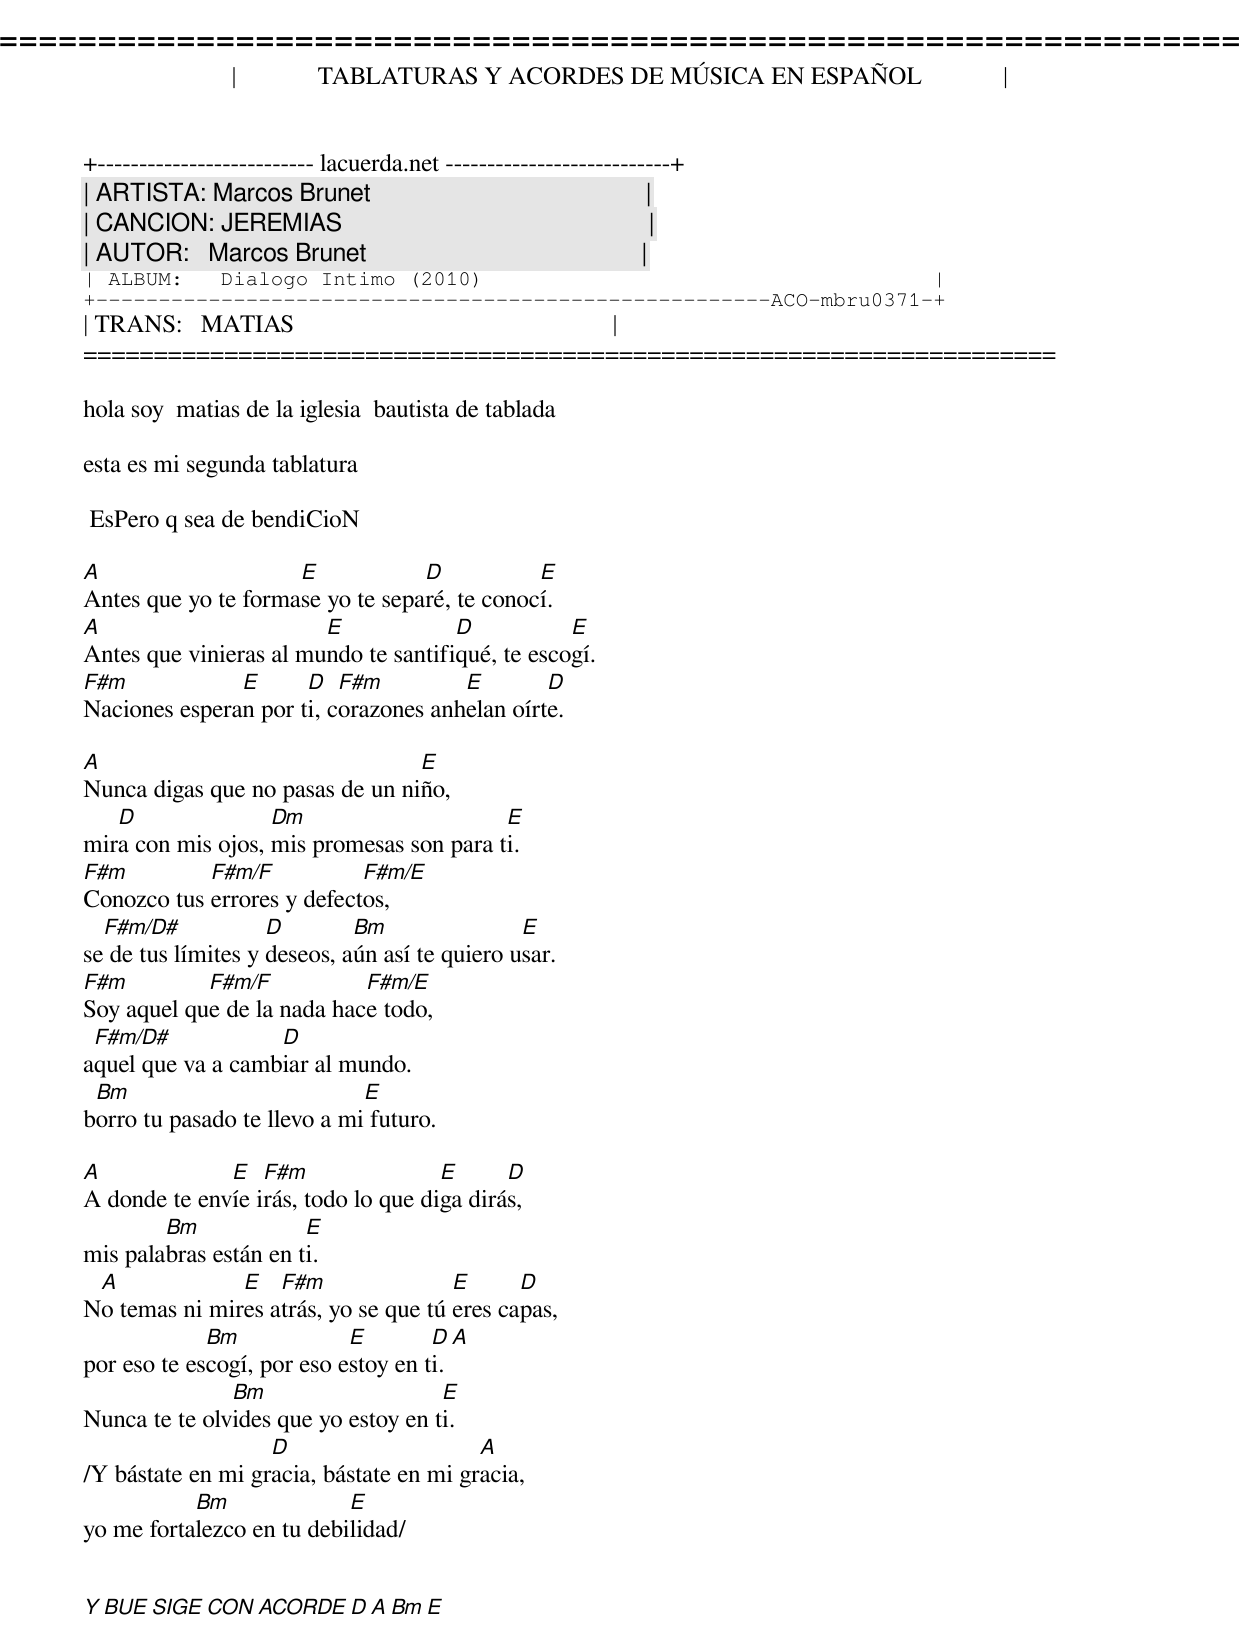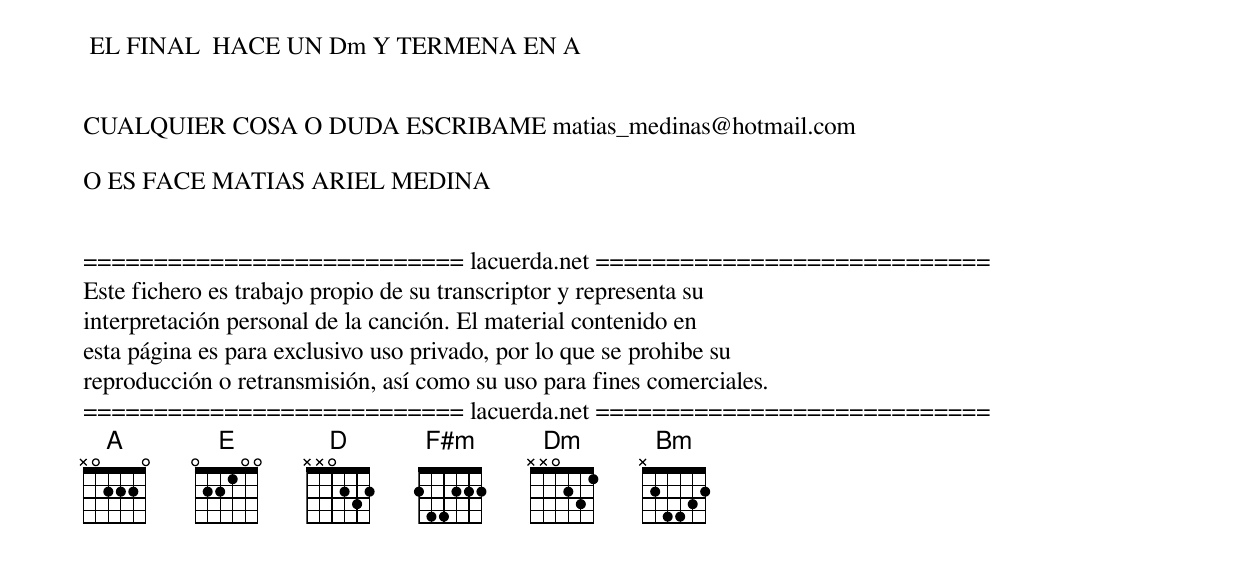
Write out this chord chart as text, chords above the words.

=====================================================================
|             TABLATURAS Y ACORDES DE MÚSICA EN ESPAÑOL             |
+-------------------------- lacuerda.net ---------------------------+
| ARTISTA: Marcos Brunet                                            |
| CANCION: JEREMIAS                                                 |
| AUTOR:   Marcos Brunet                                            |
| ALBUM:   Dialogo Intimo (2010)                                    |
+------------------------------------------------------ACO-mbru0371-+
| TRANS:   MATIAS                                                   |
=====================================================================

hola soy  matias de la iglesia  bautista de tablada

esta es mi segunda tablatura

 EsPero q sea de bendiCioN

A                    E            D           E
Antes que yo te formase yo te separé, te conocí.
A                       E             D           E
Antes que vinieras al mundo te santifiqué, te escogí.
F#m            E      D   F#m         E        D
Naciones esperan por ti, corazones anhelan oírte.

A                                E
Nunca digas que no pasas de un niño,
   D               Dm                     E
mira con mis ojos, mis promesas son para ti.
F#m         F#m/F           F#m/E
Conozco tus errores y defectos,
  F#m/D#            D        Bm                E
se de tus límites y deseos, aún así te quiero usar.
F#m         F#m/F           F#m/E
Soy aquel que de la nada hace todo,
 F#m/D#            D
aquel que va a cambiar al mundo.
 Bm                          E
borro tu pasado te llevo a mi futuro.

A             E   F#m                E      D
A donde te envíe irás, todo lo que diga dirás,
        Bm             E
mis palabras están en ti.
 A             E   F#m                E      D
No temas ni mires atrás, yo se que tú eres capas,
             Bm             E        D         A
por eso te escogí, por eso estoy en ti.
               Bm                    E
Nunca te te olvides que yo estoy en ti.
                   D                     A
/Y bástate en mi gracia, bástate en mi gracia,
           Bm              E
yo me fortalezco en tu debilidad/


Y BUE SIGE CON ACORDE D A Bm  E

 EL FINAL  HACE UN Dm Y TERMENA EN A


CUALQUIER COSA O DUDA ESCRIBAME matias_medinas@hotmail.com

O ES FACE MATIAS ARIEL MEDINA


=========================== lacuerda.net ============================
Este fichero es trabajo propio de su transcriptor y representa su
interpretación personal de la canción. El material contenido en
esta página es para exclusivo uso privado, por lo que se prohibe su
reproducción o retransmisión, así como su uso para fines comerciales.
=========================== lacuerda.net ============================
